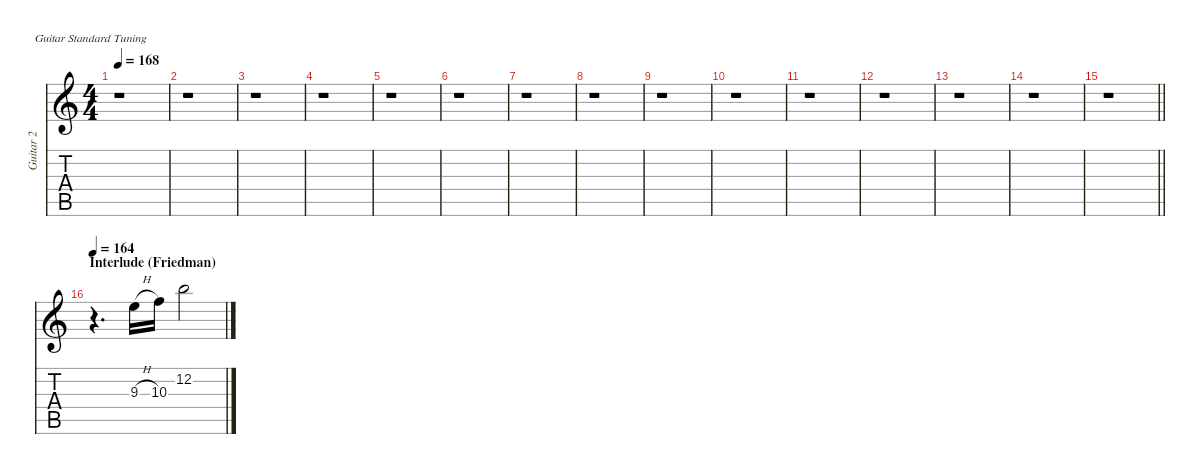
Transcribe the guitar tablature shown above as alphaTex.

\defaultSystemsLayout 4
\hideDynamics
\bracketExtendMode nobrackets
\firstSystemTrackNameMode fullname
\otherSystemsTrackNameOrientation horizontal
\track ("Guitar 2" "dist.guit.") {instrument distortionguitar}
\staff {score tabs}
\tuning (E4 B3 G3 D3 A2 E2)
\ts (4 4)
\tempo 168
\clef g2
\ks c
r.1{dy f beam Down} |
r.1{beam Down} |
r.1{beam Down} |
r.1{beam Down} |
r.1{beam Down} |
r.1{beam Down} |
r.1{beam Down} |
r.1{beam Down} |
r.1{beam Down} |
r.1{beam Down} |
r.1{beam Down} |
r.1{beam Down} |
r.1{beam Down} |
r.1{beam Down} |
\barLineRight lightlight
r.1{beam Down} |
\section ("" "Interlude (Friedman)")
\tempo 164
r.4{d instrument acousticguitarsteel beam Down} 9.3{h}.16{beam Down} 10.3.16{beam Down} 12.2.2{beam Down}
